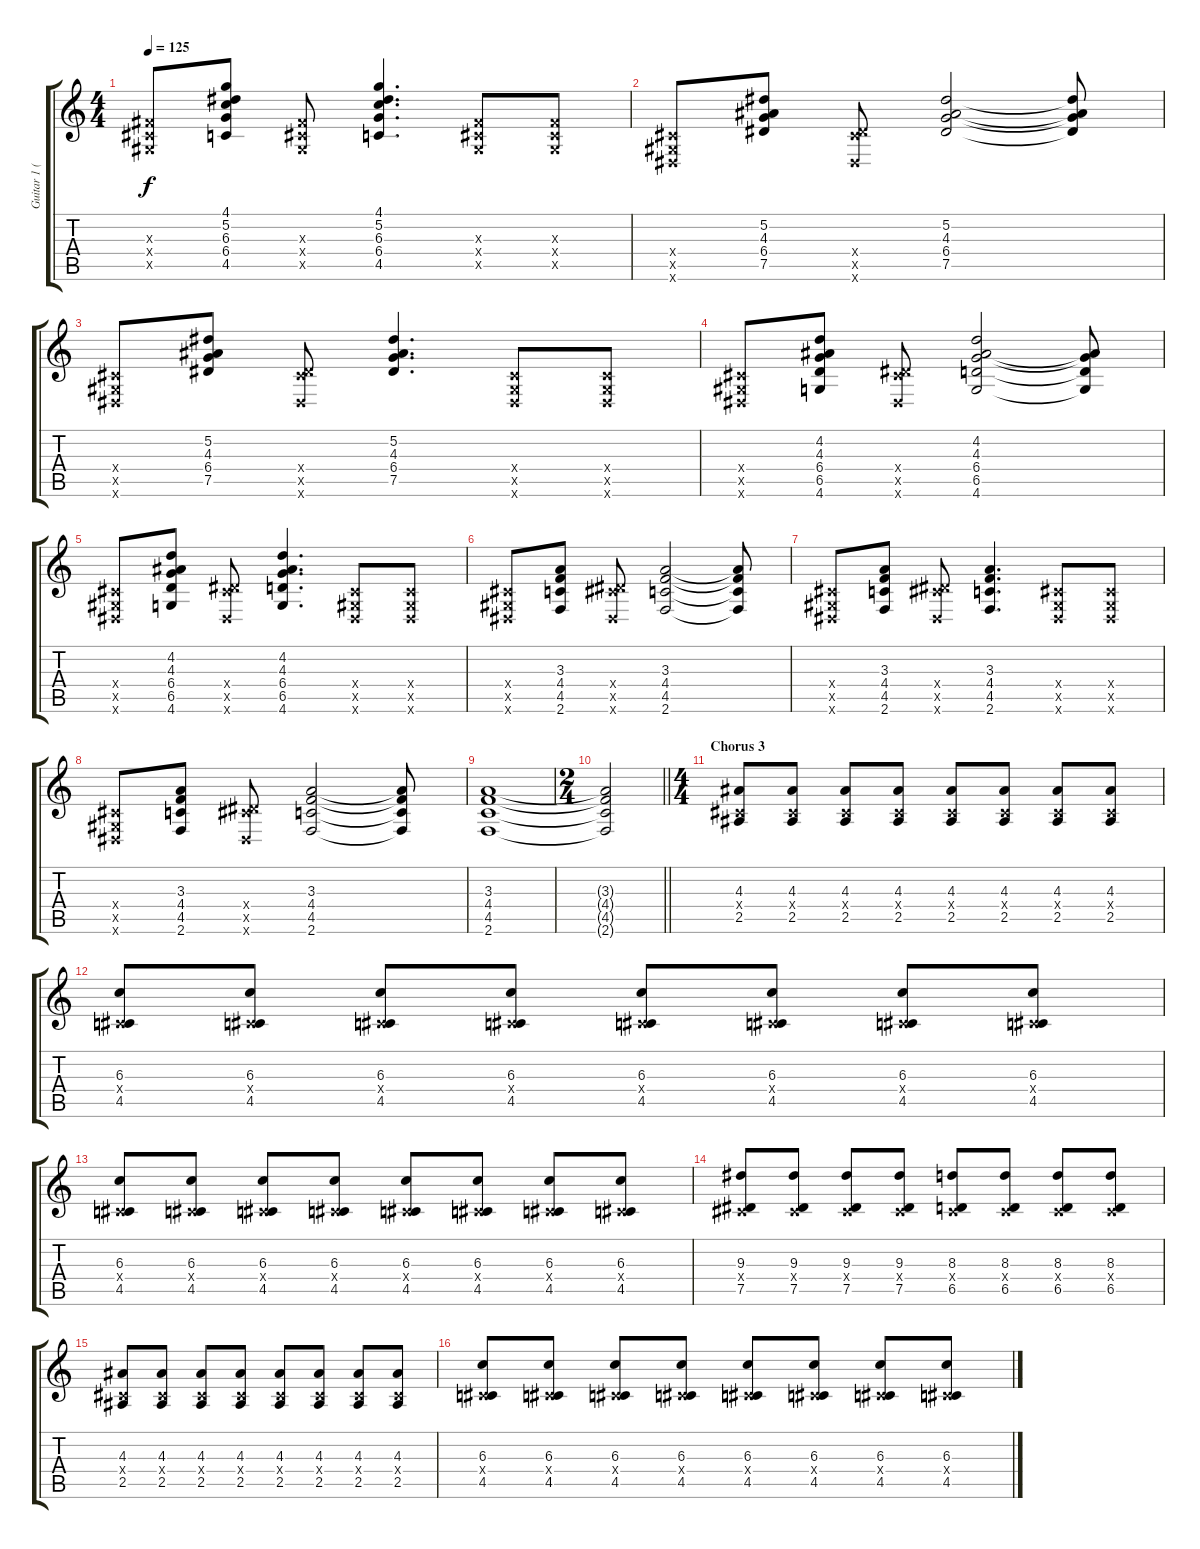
\track ("Guitar 1 (Lead)" "Guitar 1 (") {solo instrument overdrivenguitar}
\staff {score tabs}
\tuning (Eb4 Bb3 Gb3 Db3 Ab2 Eb2) {hide}
\ts (4 4)
\tempo 125
\clef g2
\ks c
(0.3{x} 0.4{x} 0.5{x}).8{dy f} (4.1 5.2 6.3 6.4 4.5).8 (0.3{x} 0.4{x} 0.5{x}).8 (4.1 5.2 6.3 6.4 4.5).4{d} (0.3{x} 0.4{x} 0.5{x}).8 (0.3{x} 0.4{x} 0.5{x}).8 |
(0.4{x} 0.5{x} 0.6{x}).8 (5.2 4.3 6.4 7.5).8 (0.4{x} 7.5{x} 0.6{x}).8 (5.2 4.3 6.4 7.5).2 (5.2{t} 4.3{t} 6.4{t} 7.5{t}).8 |
(0.4{x} 0.5{x} 0.6{x}).8 (5.2 4.3 6.4 7.5).8 (0.4{x} 7.5{x} 0.6{x}).8 (5.2 4.3 6.4 7.5).4{d} (0.4{x} 0.5{x} 0.6{x}).8 (0.4{x} 0.5{x} 0.6{x}).8 |
(0.4{x} 0.5{x} 0.6{x}).8 (4.2 4.3 6.4 6.5 4.6).8 (0.4{x} 7.5{x} 0.6{x}).8 (4.2 4.3 6.4 6.5 4.6).2 (4.3{t} 6.4{t} 6.5{t} 4.6{t}).8 |
(0.4{x} 0.5{x} 0.6{x}).8 (4.2 4.3 6.4 6.5 4.6).8 (0.4{x} 7.5{x} 0.6{x}).8 (4.2 4.3 6.4 6.5 4.6).4{d} (0.4{x} 0.5{x} 0.6{x}).8 (0.4{x} 0.5{x} 0.6{x}).8 |
(0.4{x} 0.5{x} 0.6{x}).8 (3.3 4.4 4.5 2.6).8 (0.4{x} 7.5{x} 0.6{x}).8 (3.3 4.4 4.5 2.6).2 (3.3{t} 4.4{t} 4.5{t} 2.6{t}).8 |
(0.4{x} 0.5{x} 0.6{x}).8 (3.3 4.4 4.5 2.6).8 (0.4{x} 7.5{x} 0.6{x}).8 (3.3 4.4 4.5 2.6).4{d} (0.4{x} 0.5{x} 0.6{x}).8 (0.4{x} 0.5{x} 0.6{x}).8 |
(0.4{x} 0.5{x} 0.6{x}).8 (3.3 4.4 4.5 2.6).8 (0.4{x} 7.5{x} 0.6{x}).8 (3.3 4.4 4.5 2.6).2 (3.3{t} 4.4{t} 4.5{t} 2.6{t}).8 |
(3.3 4.4 4.5 2.6).1 |
\ts (2 4)
\barLineRight lightlight
(3.3{t} 4.4{t} 4.5{t} 2.6{t}).2 |
\ts (4 4)
\section ("" "Chorus 3")
(4.3 0.4{x} 2.5).8{instrument overdrivenguitar} (4.3 0.4{x} 2.5).8 (4.3 0.4{x} 2.5).8 (4.3 0.4{x} 2.5).8 (4.3 0.4{x} 2.5).8 (4.3 0.4{x} 2.5).8 (4.3 0.4{x} 2.5).8 (4.3 0.4{x} 2.5).8 |
(6.3 0.4{x} 4.5).8 (6.3 0.4{x} 4.5).8 (6.3 0.4{x} 4.5).8 (6.3 0.4{x} 4.5).8 (6.3 0.4{x} 4.5).8 (6.3 0.4{x} 4.5).8 (6.3 0.4{x} 4.5).8 (6.3 0.4{x} 4.5).8 |
(6.3 0.4{x} 4.5).8 (6.3 0.4{x} 4.5).8 (6.3 0.4{x} 4.5).8 (6.3 0.4{x} 4.5).8 (6.3 0.4{x} 4.5).8 (6.3 0.4{x} 4.5).8 (6.3 0.4{x} 4.5).8 (6.3 0.4{x} 4.5).8 |
(9.3 0.4{x} 7.5).8 (9.3 0.4{x} 7.5).8 (9.3 0.4{x} 7.5).8 (9.3 0.4{x} 7.5).8 (8.3 0.4{x} 6.5).8 (8.3 0.4{x} 6.5).8 (8.3 0.4{x} 6.5).8 (8.3 0.4{x} 6.5).8 |
(4.3 0.4{x} 2.5).8 (4.3 0.4{x} 2.5).8 (4.3 0.4{x} 2.5).8 (4.3 0.4{x} 2.5).8 (4.3 0.4{x} 2.5).8 (4.3 0.4{x} 2.5).8 (4.3 0.4{x} 2.5).8 (4.3 0.4{x} 2.5).8 |
(6.3 0.4{x} 4.5).8 (6.3 0.4{x} 4.5).8 (6.3 0.4{x} 4.5).8 (6.3 0.4{x} 4.5).8 (6.3 0.4{x} 4.5).8 (6.3 0.4{x} 4.5).8 (6.3 0.4{x} 4.5).8 (6.3 0.4{x} 4.5).8
